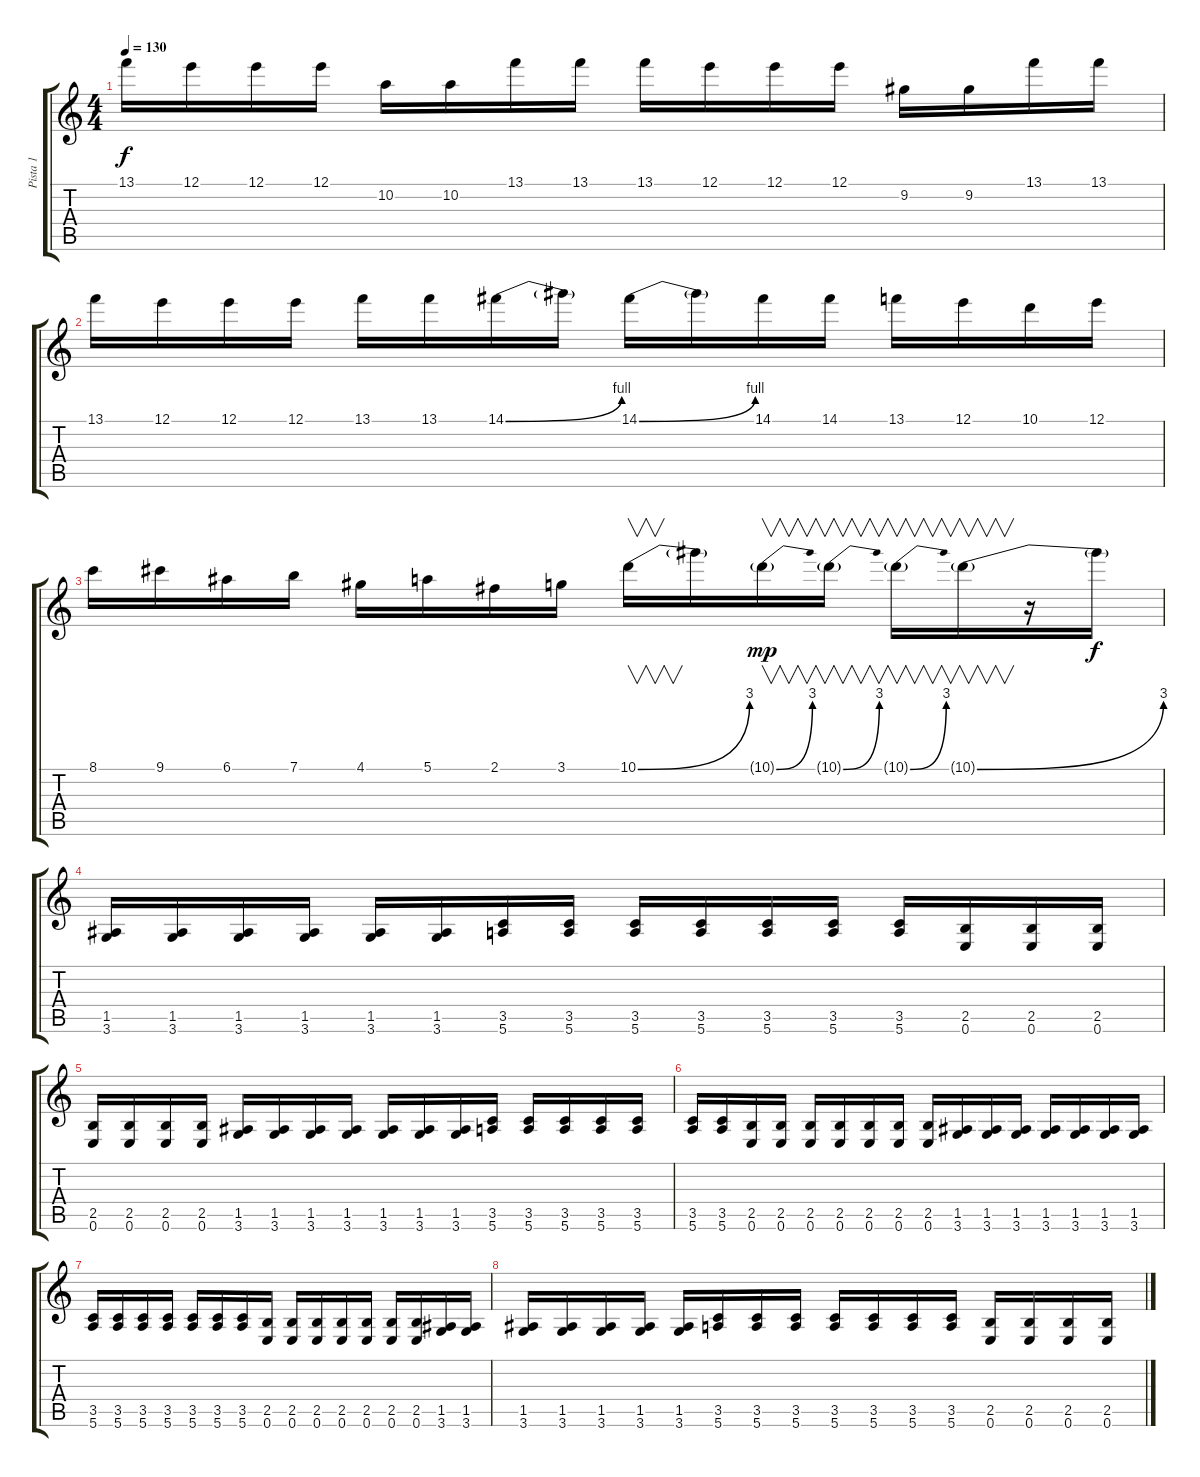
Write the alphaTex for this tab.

\track ("Pista 1" "Pista 1") {instrument distortionguitar}
\staff {score tabs}
\tuning (E4 B3 G3 D3 A2 E2) {hide}
\ts (4 4)
\tempo 130
\clef g2
\ks c
13.1.16{dy f} 12.1.16 12.1.16 12.1.16 10.2.16 10.2.16 13.1.16 13.1.16 13.1.16 12.1.16 12.1.16 12.1.16 9.2.16 9.2.16 13.1.16 13.1.16 |
13.1.16 12.1.16 12.1.16 12.1.16 13.1.16 13.1.16 14.1{be (bend 0 0 60 4)}.16 14.1{t}.16 14.1{be (bend 0 0 60 4)}.16 14.1{t}.16 14.1.16 14.1.16 13.1.16 12.1.16 10.1.16 12.1.16 |
8.1.16 9.1.16 6.1.16 7.1.16 4.1.16 5.1.16 2.1.16 3.1.16 10.1{be (bend 0 0 60 12)}.16{v} 10.1{t}.16 10.1{be (bend 0 0 60 12) g}.16{v dy mp} 10.1{be (bend 0 0 60 12) g}.16{v} 10.1{be (bend 0 0 60 12) g}.16{v} 10.1{be (bend 0 0 60 12) g}.16{v} r.16 10.1{t}.16{dy f} |
(1.5 3.6).16 (1.5 3.6).16 (1.5 3.6).16 (1.5 3.6).16 (1.5 3.6).16 (1.5 3.6).16 (3.5 5.6).16 (3.5 5.6).16 (3.5 5.6).16 (3.5 5.6).16 (3.5 5.6).16 (3.5 5.6).16 (3.5 5.6).16 (2.5 0.6).16 (2.5 0.6).16 (2.5 0.6).16 |
(2.5 0.6).16 (2.5 0.6).16 (2.5 0.6).16 (2.5 0.6).16 (1.5 3.6).16 (1.5 3.6).16 (1.5 3.6).16 (1.5 3.6).16 (1.5 3.6).16 (1.5 3.6).16 (1.5 3.6).16 (3.5 5.6).16 (3.5 5.6).16 (3.5 5.6).16 (3.5 5.6).16 (3.5 5.6).16 |
(3.5 5.6).16 (3.5 5.6).16 (2.5 0.6).16 (2.5 0.6).16 (2.5 0.6).16 (2.5 0.6).16 (2.5 0.6).16 (2.5 0.6).16 (2.5 0.6).16 (1.5 3.6).16 (1.5 3.6).16 (1.5 3.6).16 (1.5 3.6).16 (1.5 3.6).16 (1.5 3.6).16 (1.5 3.6).16 |
(3.5 5.6).16 (3.5 5.6).16 (3.5 5.6).16 (3.5 5.6).16 (3.5 5.6).16 (3.5 5.6).16 (3.5 5.6).16 (2.5 0.6).16 (2.5 0.6).16 (2.5 0.6).16 (2.5 0.6).16 (2.5 0.6).16 (2.5 0.6).16 (2.5 0.6).16 (1.5 3.6).16 (1.5 3.6).16 |
(1.5 3.6).16 (1.5 3.6).16 (1.5 3.6).16 (1.5 3.6).16 (1.5 3.6).16 (3.5 5.6).16 (3.5 5.6).16 (3.5 5.6).16 (3.5 5.6).16 (3.5 5.6).16 (3.5 5.6).16 (3.5 5.6).16 (2.5 0.6).16 (2.5 0.6).16 (2.5 0.6).16 (2.5 0.6).16
